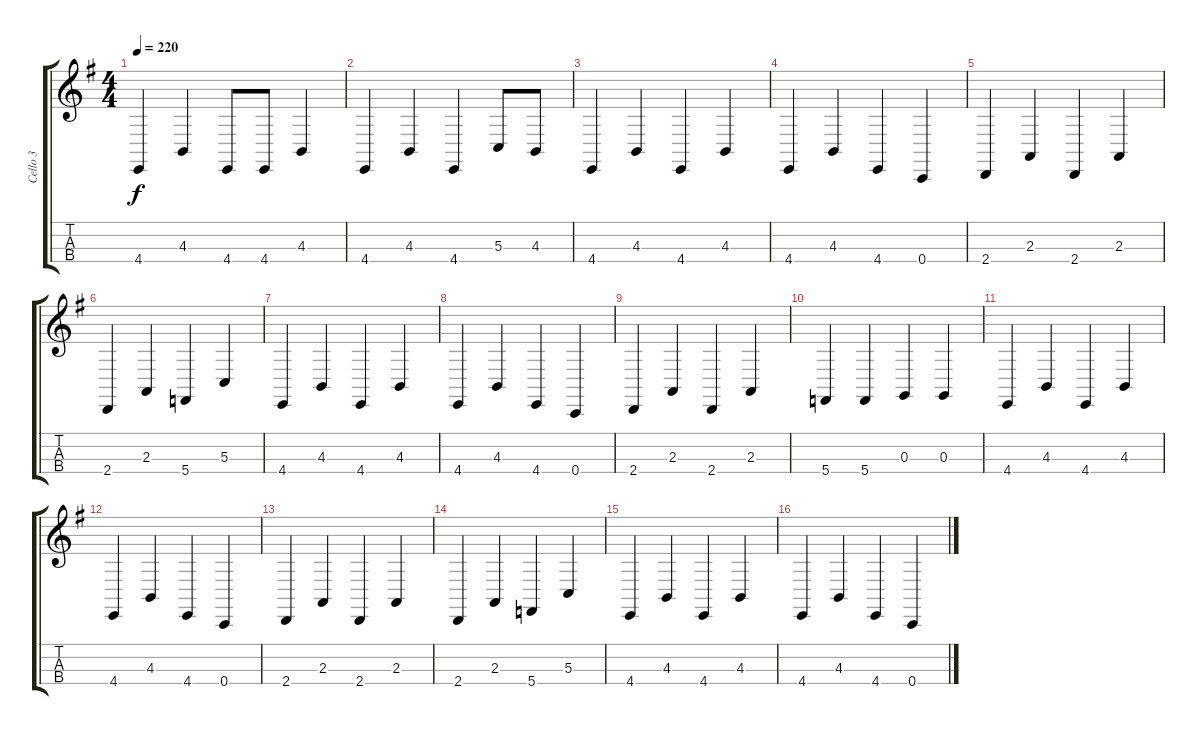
\track ("Cello 3" "Cello 3") {instrument cello}
\staff {score tabs}
\tuning (A3 D3 G2 C2) {hide}
\ts (4 4)
\tempo 220
\clef g2
\ks g
4.4.4{dy f} 4.3.4 4.4.8 4.4.8 4.3.4 |
4.4.4 4.3.4 4.4.4 5.3.8 4.3.8 |
4.4.4 4.3.4 4.4.4 4.3.4 |
4.4.4 4.3.4 4.4.4 0.4.4 |
2.4.4 2.3.4 2.4.4 2.3.4 |
2.4.4 2.3.4 5.4.4 5.3.4 |
4.4.4 4.3.4 4.4.4 4.3.4 |
4.4.4 4.3.4 4.4.4 0.4.4 |
2.4.4 2.3.4 2.4.4 2.3.4 |
5.4.4 5.4.4 0.3.4 0.3.4 |
4.4.4 4.3.4 4.4.4 4.3.4 |
4.4.4 4.3.4 4.4.4 0.4.4 |
2.4.4 2.3.4 2.4.4 2.3.4 |
2.4.4 2.3.4 5.4.4 5.3.4 |
4.4.4 4.3.4 4.4.4 4.3.4 |
4.4.4 4.3.4 4.4.4 0.4.4
